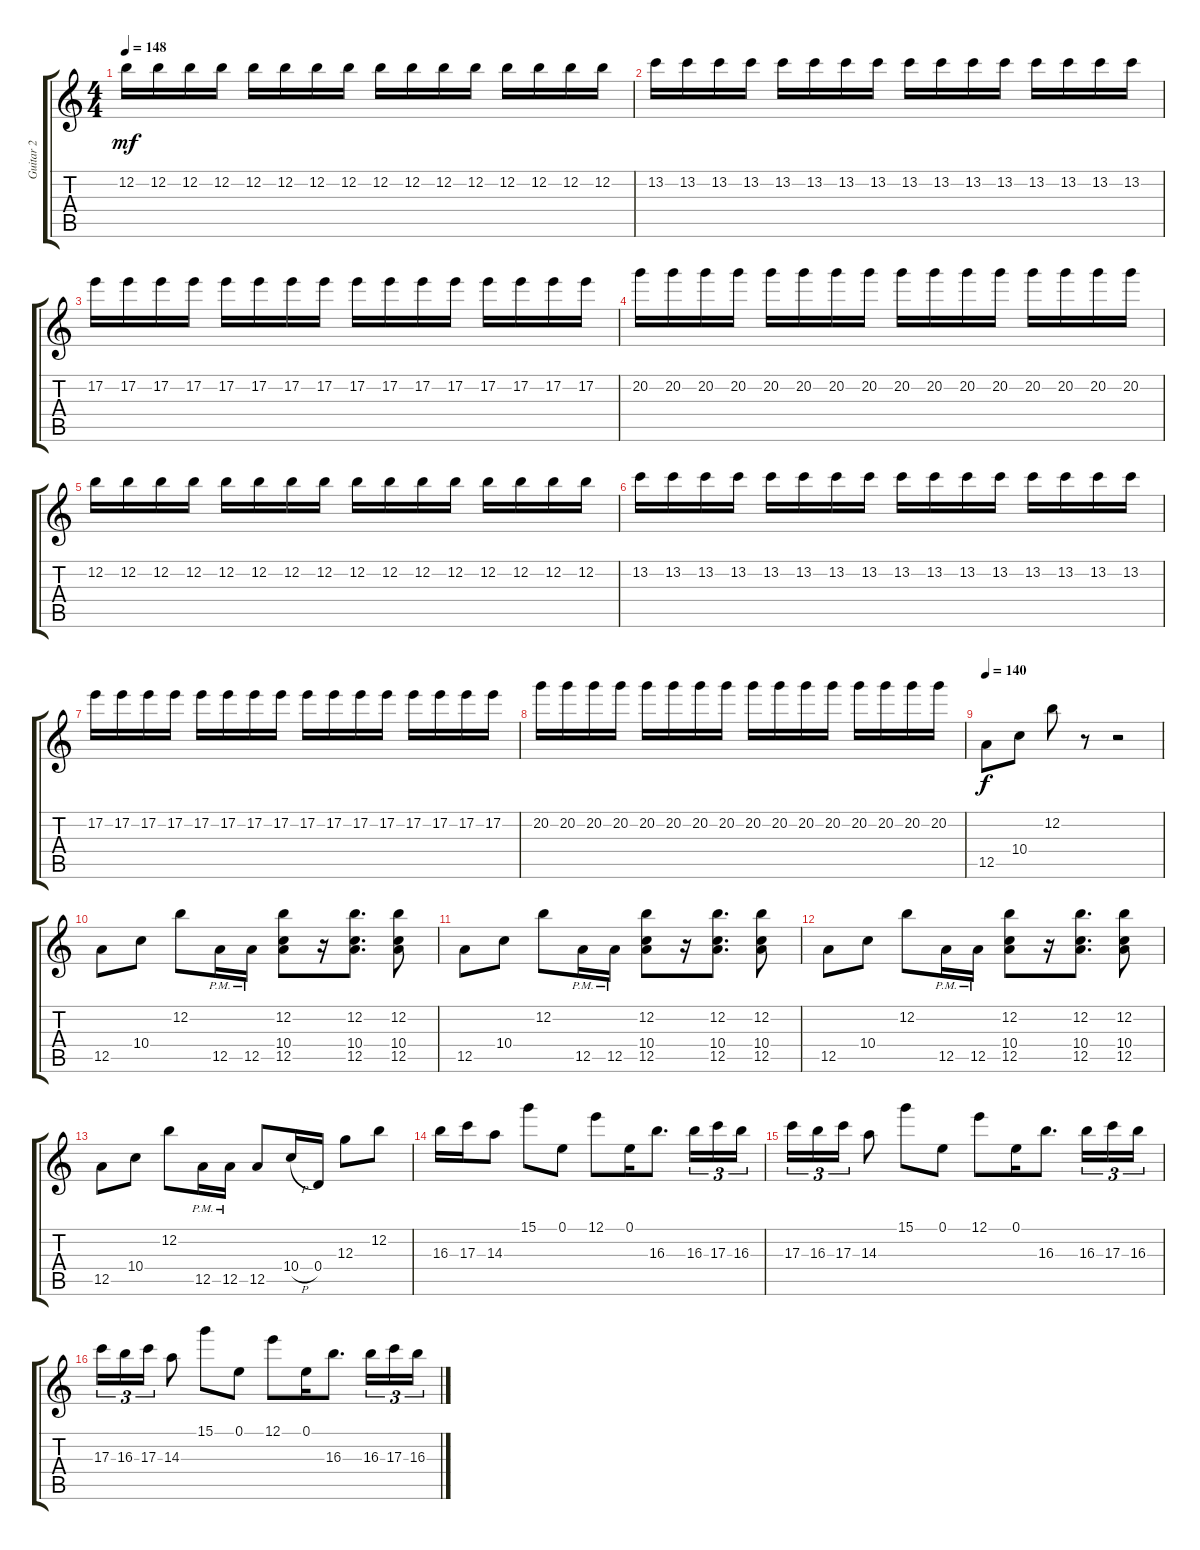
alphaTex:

\track ("Guitar 2" "Guitar 2") {instrument distortionguitar}
\staff {score tabs}
\tuning (E4 B3 G3 D3 A2 D2) {hide}
\ts (4 4)
\tempo 148
\clef g2
\ks c
12.2.16{dy mf} 12.2.16 12.2.16 12.2.16 12.2.16 12.2.16 12.2.16 12.2.16 12.2.16 12.2.16 12.2.16 12.2.16 12.2.16 12.2.16 12.2.16 12.2.16 |
13.2.16 13.2.16 13.2.16 13.2.16 13.2.16 13.2.16 13.2.16 13.2.16 13.2.16 13.2.16 13.2.16 13.2.16 13.2.16 13.2.16 13.2.16 13.2.16 |
17.2.16 17.2.16 17.2.16 17.2.16 17.2.16 17.2.16 17.2.16 17.2.16 17.2.16 17.2.16 17.2.16 17.2.16 17.2.16 17.2.16 17.2.16 17.2.16 |
20.2.16 20.2.16 20.2.16 20.2.16 20.2.16 20.2.16 20.2.16 20.2.16 20.2.16 20.2.16 20.2.16 20.2.16 20.2.16 20.2.16 20.2.16 20.2.16 |
12.2.16 12.2.16 12.2.16 12.2.16 12.2.16 12.2.16 12.2.16 12.2.16 12.2.16 12.2.16 12.2.16 12.2.16 12.2.16 12.2.16 12.2.16 12.2.16 |
13.2.16 13.2.16 13.2.16 13.2.16 13.2.16 13.2.16 13.2.16 13.2.16 13.2.16 13.2.16 13.2.16 13.2.16 13.2.16 13.2.16 13.2.16 13.2.16 |
17.2.16 17.2.16 17.2.16 17.2.16 17.2.16 17.2.16 17.2.16 17.2.16 17.2.16 17.2.16 17.2.16 17.2.16 17.2.16 17.2.16 17.2.16 17.2.16 |
20.2.16 20.2.16 20.2.16 20.2.16 20.2.16 20.2.16 20.2.16 20.2.16 20.2.16 20.2.16 20.2.16 20.2.16 20.2.16 20.2.16 20.2.16 20.2.16 |
\tempo 140
12.5.8{dy f} 10.4.8 12.2.8 r.8 r.2 |
12.5.8 10.4.8 12.2.8 12.5{pm}.16 12.5{pm}.16 (12.2 10.4 12.5).8 r.16 (12.2 10.4 12.5).8{d} (12.2 10.4 12.5).8 |
12.5.8 10.4.8 12.2.8 12.5{pm}.16 12.5{pm}.16 (12.2 10.4 12.5).8 r.16 (12.2 10.4 12.5).8{d} (12.2 10.4 12.5).8 |
12.5.8 10.4.8 12.2.8 12.5{pm}.16 12.5{pm}.16 (12.2 10.4 12.5).8 r.16 (12.2 10.4 12.5).8{d} (12.2 10.4 12.5).8 |
12.5.8 10.4.8 12.2.8 12.5{pm}.16 12.5{pm}.16 12.5.8 10.4{h}.16 0.4.16 12.3.8 12.2.8 |
16.3.16 17.3.16 14.3.8 15.1.8 0.1.8 12.1.8 0.1.16 16.3.8{d} 16.3.16{tu (3 2)} 17.3.16{tu (3 2)} 16.3.16{tu (3 2)} |
17.3.16{tu (3 2)} 16.3.16{tu (3 2)} 17.3.16{tu (3 2)} 14.3.8 15.1.8 0.1.8 12.1.8 0.1.16 16.3.8{d} 16.3.16{tu (3 2)} 17.3.16{tu (3 2)} 16.3.16{tu (3 2)} |
17.3.16{tu (3 2)} 16.3.16{tu (3 2)} 17.3.16{tu (3 2)} 14.3.8 15.1.8 0.1.8 12.1.8 0.1.16 16.3.8{d} 16.3.16{tu (3 2)} 17.3.16{tu (3 2)} 16.3.16{tu (3 2)}
